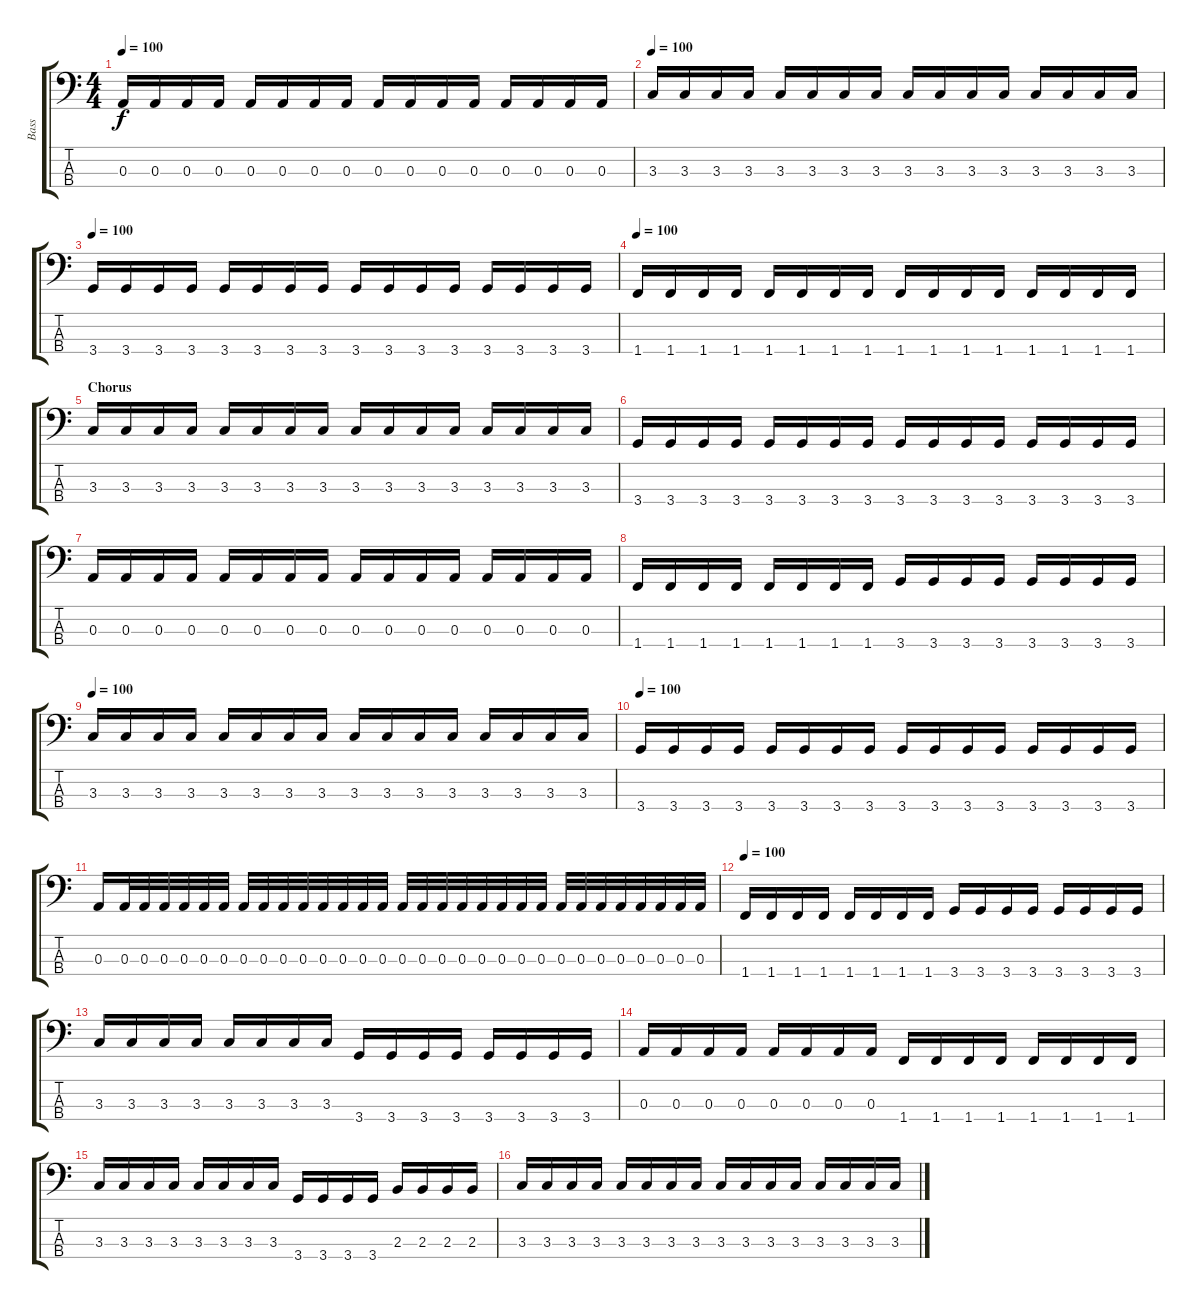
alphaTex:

\track ("Bass" "Bass") {instrument electricbassfinger}
\staff {score tabs}
\tuning (G2 D2 A1 E1) {hide}
\ts (4 4)
\section ("" "")
\tempo 100
\clef f4
\ks c
0.3.16{dy f} 0.3.16 0.3.16 0.3.16 0.3.16 0.3.16 0.3.16 0.3.16 0.3.16 0.3.16 0.3.16 0.3.16 0.3.16 0.3.16 0.3.16 0.3.16 |
\tempo 100
3.3.16 3.3.16 3.3.16 3.3.16 3.3.16 3.3.16 3.3.16 3.3.16 3.3.16 3.3.16 3.3.16 3.3.16 3.3.16 3.3.16 3.3.16 3.3.16 |
\tempo 100
3.4.16 3.4.16 3.4.16 3.4.16 3.4.16 3.4.16 3.4.16 3.4.16 3.4.16 3.4.16 3.4.16 3.4.16 3.4.16 3.4.16 3.4.16 3.4.16 |
\tempo 100
1.4.16 1.4.16 1.4.16 1.4.16 1.4.16 1.4.16 1.4.16 1.4.16 1.4.16 1.4.16 1.4.16 1.4.16 1.4.16 1.4.16 1.4.16 1.4.16 |
\section ("" "Chorus")
3.3.16 3.3.16 3.3.16 3.3.16 3.3.16 3.3.16 3.3.16 3.3.16 3.3.16 3.3.16 3.3.16 3.3.16 3.3.16 3.3.16 3.3.16 3.3.16 |
3.4.16 3.4.16 3.4.16 3.4.16 3.4.16 3.4.16 3.4.16 3.4.16 3.4.16 3.4.16 3.4.16 3.4.16 3.4.16 3.4.16 3.4.16 3.4.16 |
0.3.16 0.3.16 0.3.16 0.3.16 0.3.16 0.3.16 0.3.16 0.3.16 0.3.16 0.3.16 0.3.16 0.3.16 0.3.16 0.3.16 0.3.16 0.3.16 |
1.4.16 1.4.16 1.4.16 1.4.16 1.4.16 1.4.16 1.4.16 1.4.16 3.4.16 3.4.16 3.4.16 3.4.16 3.4.16 3.4.16 3.4.16 3.4.16 |
\section ("" "")
\tempo 100
3.3.16 3.3.16 3.3.16 3.3.16 3.3.16 3.3.16 3.3.16 3.3.16 3.3.16 3.3.16 3.3.16 3.3.16 3.3.16 3.3.16 3.3.16 3.3.16 |
\tempo 100
3.4.16 3.4.16 3.4.16 3.4.16 3.4.16 3.4.16 3.4.16 3.4.16 3.4.16 3.4.16 3.4.16 3.4.16 3.4.16 3.4.16 3.4.16 3.4.16 |
0.3.16 0.3.32 0.3.32 0.3.32 0.3.32 0.3.32 0.3.32 0.3.32 0.3.32 0.3.32 0.3.32 0.3.32 0.3.32 0.3.32 0.3.32 0.3.32 0.3.32 0.3.32 0.3.32 0.3.32 0.3.32 0.3.32 0.3.32 0.3.32 0.3.32 0.3.32 0.3.32 0.3.32 0.3.32 0.3.32 0.3.32 |
\tempo 100
1.4.16 1.4.16 1.4.16 1.4.16 1.4.16 1.4.16 1.4.16 1.4.16 3.4.16 3.4.16 3.4.16 3.4.16 3.4.16 3.4.16 3.4.16 3.4.16 |
\section ("" "")
3.3.16 3.3.16 3.3.16 3.3.16 3.3.16 3.3.16 3.3.16 3.3.16 3.4.16 3.4.16 3.4.16 3.4.16 3.4.16 3.4.16 3.4.16 3.4.16 |
0.3.16 0.3.16 0.3.16 0.3.16 0.3.16 0.3.16 0.3.16 0.3.16 1.4.16 1.4.16 1.4.16 1.4.16 1.4.16 1.4.16 1.4.16 1.4.16 |
3.3.16 3.3.16 3.3.16 3.3.16 3.3.16 3.3.16 3.3.16 3.3.16 3.4.16 3.4.16 3.4.16 3.4.16 2.3.16 2.3.16 2.3.16 2.3.16 |
3.3.16 3.3.16 3.3.16 3.3.16 3.3.16 3.3.16 3.3.16 3.3.16 3.3.16 3.3.16 3.3.16 3.3.16 3.3.16 3.3.16 3.3.16 3.3.16
